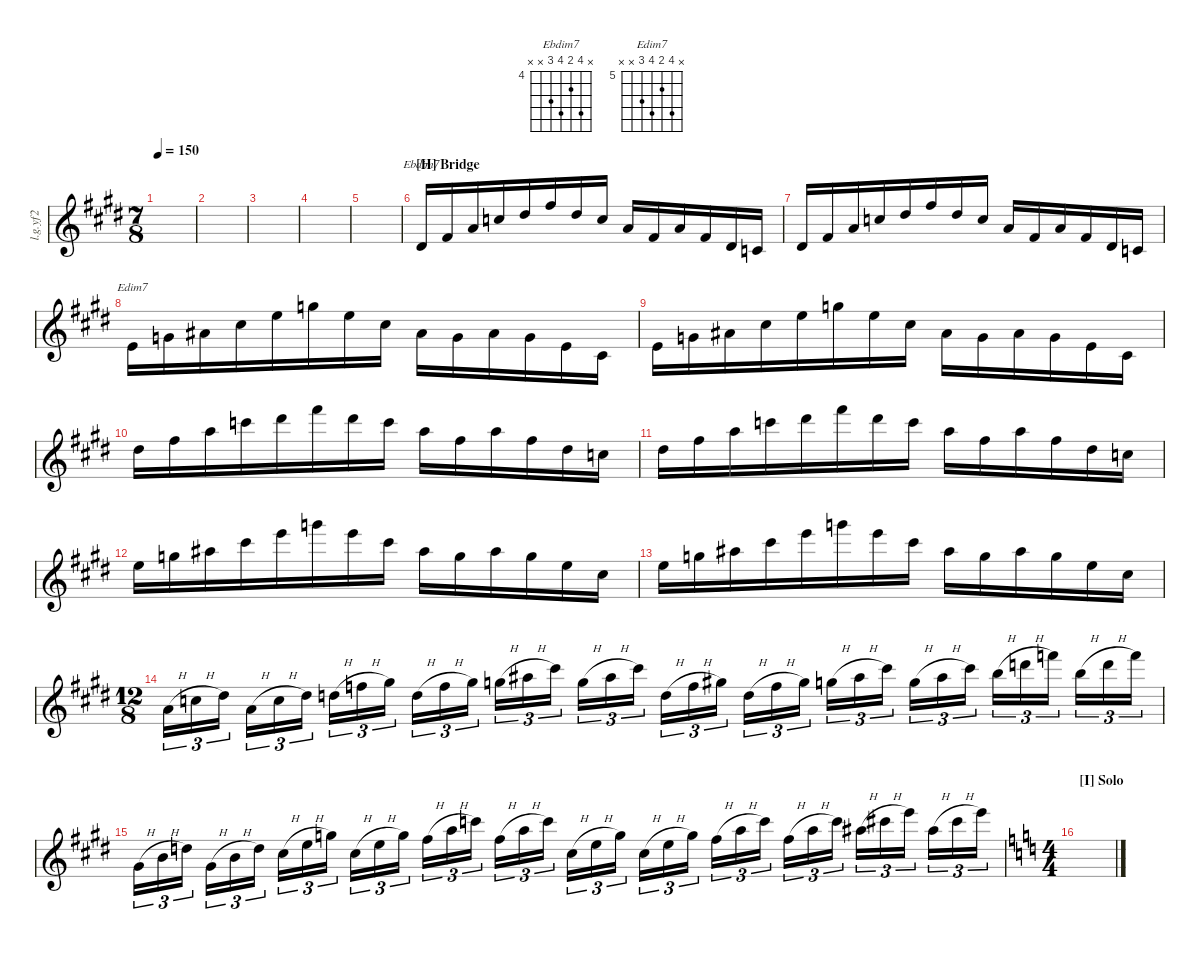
\defaultSystemsLayout 4
\hideDynamics
\bracketExtendMode nobrackets
\otherSystemsTrackNameOrientation horizontal
\track ("Lead Guitar Yifeng 2" "l.g.yf2") {instrument distortionguitar}
\staff {score}
\tuning (E4 B3 G3 D3 A2 E2 A1)
\chord ("Ebdim7" x 7 5 7 6 x x) {firstfret 4 showfingering false}
\chord ("Edim7" x 8 6 8 7 x x) {firstfret 5 showfingering false}
\ts (7 8)
\tempo 150
\clef g2
\ks c#minor
|
|
|
|
|
\section ("H" "Bridge")
6.5{acc #}.16{ch "Ebdim7" beam Up} 4.4{acc #}.16{beam Up} 7.4{acc forcenatural}.16{beam Up} 5.3{acc forcenatural}.16{beam Up} 4.2{acc #}.16{beam Up} 7.2{acc #}.16{beam Up} 4.2{acc #}.16{beam Up} 5.3{acc forcenatural}.16{beam Up} 7.4{acc forcenatural}.16{beam Up} 4.4{acc #}.16{beam Up} 7.4{acc forcenatural}.16{beam Up} 4.4{acc #}.16{beam Up} 6.5{acc #}.16{beam Up} 3.5{acc forcenatural}.16{beam Up} |
6.5{acc #}.16{beam Up} 4.4{acc #}.16{beam Up} 7.4{acc forcenatural}.16{beam Up} 5.3{acc forcenatural}.16{beam Up} 4.2{acc #}.16{beam Up} 7.2{acc #}.16{beam Up} 4.2{acc #}.16{beam Up} 5.3{acc forcenatural}.16{beam Up} 7.4{acc forcenatural}.16{beam Up} 4.4{acc #}.16{beam Up} 7.4{acc forcenatural}.16{beam Up} 4.4{acc #}.16{beam Up} 6.5{acc #}.16{beam Up} 3.5{acc forcenatural}.16{beam Up} |
7.5{acc forcenatural}.16{ch "Edim7" beam Down} 5.4{acc forcenatural}.16{beam Down} 8.4{acc #}.16{beam Down} 6.3{acc #}.16{beam Down} 5.2{acc forcenatural}.16{beam Down} 8.2{acc forcenatural}.16{beam Down} 5.2{acc forcenatural}.16{beam Down} 6.3{acc #}.16{beam Down} 8.4{acc #}.16{beam Down} 5.4{acc forcenatural}.16{beam Down} 8.4{acc #}.16{beam Up} 5.4{acc forcenatural}.16{beam Up} 7.5{acc forcenatural}.16{beam Up} 4.5{acc #}.16{beam Up} |
7.5{acc forcenatural}.16{beam Down} 5.4{acc forcenatural}.16{beam Down} 8.4{acc #}.16{beam Down} 6.3{acc #}.16{beam Down} 5.2{acc forcenatural}.16{beam Down} 8.2{acc forcenatural}.16{beam Down} 5.2{acc forcenatural}.16{beam Down} 6.3{acc #}.16{beam Down} 8.4{acc #}.16{beam Down} 5.4{acc forcenatural}.16{beam Down} 8.4{acc #}.16{beam Up} 5.4{acc forcenatural}.16{beam Up} 7.5{acc forcenatural}.16{beam Up} 4.5{acc #}.16{beam Up} |
13.4{acc #}.16{beam Down} 11.3{acc #}.16{beam Down} 14.3{acc forcenatural}.16{beam Down} 13.2{acc forcenatural}.16{beam Down} 11.1{acc #}.16{beam Down} 14.1{acc #}.16{beam Down} 11.1{acc #}.16{beam Down} 13.2{acc forcenatural}.16{beam Down} 14.3{acc forcenatural}.16{beam Down} 11.3{acc #}.16{beam Down} 14.3{acc forcenatural}.16{beam Down} 11.3{acc #}.16{beam Down} 13.4{acc #}.16{beam Down} 15.5{acc forcenatural}.16{beam Down} |
13.4{acc #}.16{beam Down} 11.3{acc #}.16{beam Down} 14.3{acc forcenatural}.16{beam Down} 13.2{acc forcenatural}.16{beam Down} 11.1{acc #}.16{beam Down} 14.1{acc #}.16{beam Down} 11.1{acc #}.16{beam Down} 13.2{acc forcenatural}.16{beam Down} 14.3{acc forcenatural}.16{beam Down} 11.3{acc #}.16{beam Down} 14.3{acc forcenatural}.16{beam Down} 11.3{acc #}.16{beam Down} 13.4{acc #}.16{beam Down} 15.5{acc forcenatural}.16{beam Down} |
14.4{acc forcenatural}.16{beam Down} 12.3{acc forcenatural}.16{beam Down} 15.3{acc #}.16{beam Down} 14.2{acc #}.16{beam Down} 12.1{acc forcenatural}.16{beam Down} 15.1{acc forcenatural}.16{beam Down} 12.1{acc forcenatural}.16{beam Down} 14.2{acc #}.16{beam Down} 15.3{acc #}.16{beam Down} 12.3{acc forcenatural}.16{beam Down} 15.3{acc #}.16{beam Down} 12.3{acc forcenatural}.16{beam Down} 14.4{acc forcenatural}.16{beam Down} 16.5{acc #}.16{beam Down} |
14.4{acc forcenatural}.16{beam Down} 12.3{acc forcenatural}.16{beam Down} 15.3{acc #}.16{beam Down} 14.2{acc #}.16{beam Down} 12.1{acc forcenatural}.16{beam Down} 15.1{acc forcenatural}.16{beam Down} 12.1{acc forcenatural}.16{beam Down} 14.2{acc #}.16{beam Down} 15.3{acc #}.16{beam Down} 12.3{acc forcenatural}.16{beam Down} 15.3{acc #}.16{beam Down} 12.3{acc forcenatural}.16{beam Down} 14.4{acc forcenatural}.16{beam Down} 16.5{acc #}.16{beam Down} |
\ts (12 8)
\beaming (8 3 3 3 3)
12.5{h acc forcenatural}.16{tu (3 2) beam Down} 15.5{h acc forcenatural}.16{tu (3 2) beam Down} 18.5{acc #}.16{tu (3 2) beam Down} 12.5{h acc forcenatural}.16{tu (3 2) beam Down} 15.5{h acc forcenatural}.16{tu (3 2) beam Down} 18.5{acc #}.16{tu (3 2) beam Down} 12.4{h acc forcenatural}.16{tu (3 2) beam Down} 15.4{h acc forcenatural}.16{tu (3 2) beam Down} 18.4{acc #}.16{tu (3 2) beam Down} 12.4{h acc forcenatural}.16{tu (3 2) beam Down} 15.4{h acc forcenatural}.16{tu (3 2) beam Down} 18.4{acc #}.16{tu (3 2) beam Down} 12.3{h acc forcenatural}.16{tu (3 2) beam Down} 15.3{h acc #}.16{tu (3 2) beam Down} 18.3{acc #}.16{tu (3 2) beam Down} 12.3{h acc forcenatural}.16{tu (3 2) beam Down} 15.3{h acc #}.16{tu (3 2) beam Down} 18.3{acc #}.16{tu (3 2) beam Down} 12.4{h acc forcenatural}.16{tu (3 2) beam Down} 15.4{h acc forcenatural}.16{tu (3 2) beam Down} 18.4{acc #}.16{tu (3 2) beam Down} 12.4{h acc forcenatural}.16{tu (3 2) beam Down} 15.4{h acc forcenatural}.16{tu (3 2) beam Down} 18.4{acc #}.16{tu (3 2) beam Down} 12.3{h acc forcenatural}.16{tu (3 2) beam Down} 15.3{h acc #}.16{tu (3 2) beam Down} 18.3{acc #}.16{tu (3 2) beam Down} 12.3{h acc forcenatural}.16{tu (3 2) beam Down} 15.3{h acc #}.16{tu (3 2) beam Down} 18.3{acc #}.16{tu (3 2) beam Down} 12.2{h acc forcenatural}.16{tu (3 2) beam Down} 15.2{h acc forcenatural}.16{tu (3 2) beam Down} 18.2{acc forcenatural}.16{tu (3 2) beam Down} 12.2{h acc forcenatural}.16{tu (3 2) beam Down} 15.2{h acc forcenatural}.16{tu (3 2) beam Down} 18.2{acc forcenatural}.16{tu (3 2) beam Down} |
11.5{h acc #}.16{tu (3 2) beam Down} 14.5{h acc forcenatural}.16{tu (3 2) beam Down} 17.5{acc forcenatural}.16{tu (3 2) beam Down} 11.5{h acc #}.16{tu (3 2) beam Down} 14.5{h acc forcenatural}.16{tu (3 2) beam Down} 17.5{acc forcenatural}.16{tu (3 2) beam Down} 11.4{h acc #}.16{tu (3 2) beam Down} 14.4{h acc forcenatural}.16{tu (3 2) beam Down} 17.4{acc forcenatural}.16{tu (3 2) beam Down} 11.4{h acc #}.16{tu (3 2) beam Down} 14.4{h acc forcenatural}.16{tu (3 2) beam Down} 17.4{acc forcenatural}.16{tu (3 2) beam Down} 11.3{h acc #}.16{tu (3 2) beam Down} 14.3{h acc forcenatural}.16{tu (3 2) beam Down} 17.3{acc forcenatural}.16{tu (3 2) beam Down} 11.3{h acc #}.16{tu (3 2) beam Down} 14.3{h acc forcenatural}.16{tu (3 2) beam Down} 17.3{acc forcenatural}.16{tu (3 2) beam Down} 11.4{h acc #}.16{tu (3 2) beam Down} 14.4{h acc forcenatural}.16{tu (3 2) beam Down} 17.4{acc forcenatural}.16{tu (3 2) beam Down} 11.4{h acc #}.16{tu (3 2) beam Down} 14.4{h acc forcenatural}.16{tu (3 2) beam Down} 17.4{acc forcenatural}.16{tu (3 2) beam Down} 11.3{h acc #}.16{tu (3 2) beam Down} 14.3{h acc forcenatural}.16{tu (3 2) beam Down} 17.3{acc forcenatural}.16{tu (3 2) beam Down} 11.3{h acc #}.16{tu (3 2) beam Down} 14.3{h acc forcenatural}.16{tu (3 2) beam Down} 17.3{acc forcenatural}.16{tu (3 2) beam Down} 11.2{h acc #}.16{tu (3 2) beam Down} 14.2{h acc #}.16{tu (3 2) beam Down} 17.2{acc forcenatural}.16{tu (3 2) beam Down} 11.2{h acc #}.16{tu (3 2) beam Down} 14.2{h acc #}.16{tu (3 2) beam Down} 17.2{acc forcenatural}.16{tu (3 2) beam Down} |
\ts (4 4)
\beaming (8 2 2 2 2)
\section ("I" "Solo")
\ks c
